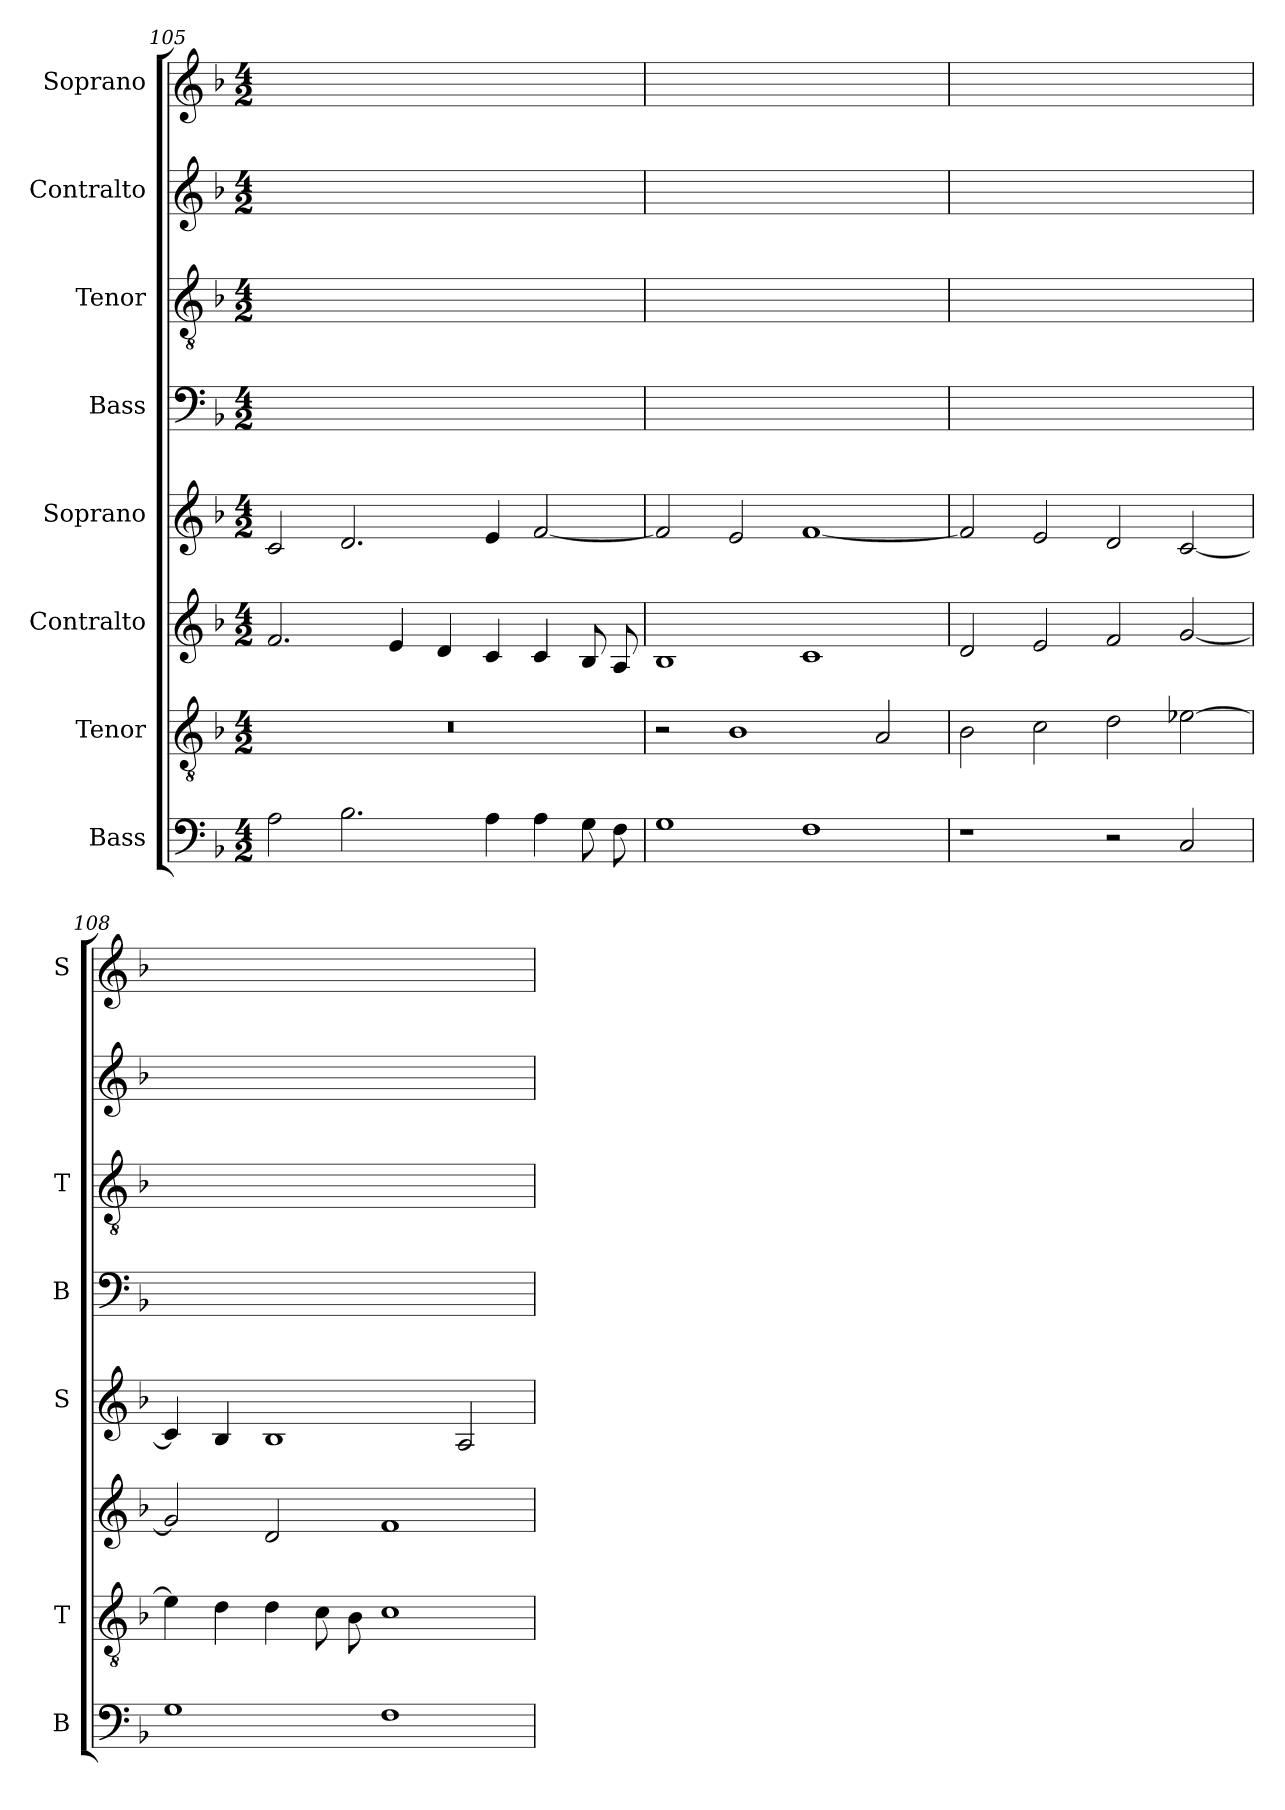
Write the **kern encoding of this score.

**kern	**kern	**kern	**kern	**kern	**kern	**kern	**kern
*part8	*part7	*part6	*part5	*part4	*part3	*part2	*part1
*staff8	*staff7	*staff6	*staff5	*staff4	*staff3	*staff2	*staff1
*I"Bass	*I"Tenor	*I"Contralto	*I"Soprano	*I"Bass	*I"Tenor	*I"Contralto	*I"Soprano
*I'B	*I'T	*	*I'S	*I'B	*I'T	*	*I'S
*clefF4	*clefGv2	*clefG2	*clefG2	*clefF4	*clefGv2	*clefG2	*clefG2
*k[b-]	*k[b-]	*k[b-]	*k[b-]	*k[b-]	*k[b-]	*k[b-]	*k[b-]
*F:ion	*F:ion	*F:ion	*F:ion	*F:ion	*F:ion	*F:ion	*F:ion
*M4/2	*M4/2	*M4/2	*M4/2	*M4/2	*M4/2	*M4/2	*M4/2
=105	=105	=105	=105	=105	=105	=105	=105
2A	0r	2.f	2c	0ryy	0ryy	0ryy	0ryy
2.B-	.	.	2.d	.	.	.	.
.	.	4e	.	.	.	.	.
.	.	4d	.	.	.	.	.
4A	.	4c	4e	.	.	.	.
4A	.	4c	[2f	.	.	.	.
8G	.	8B-	.	.	.	.	.
8F	.	8A	.	.	.	.	.
=106	=106	=106	=106	=106	=106	=106	=106
1G	2r	1B-	2f]	0ryy	0ryy	0ryy	0ryy
.	1B-	.	2e	.	.	.	.
1F	.	1c	[1f	.	.	.	.
.	2A	.	.	.	.	.	.
=107	=107	=107	=107	=107	=107	=107	=107
1r	2B-	2d	2f]	0ryy	0ryy	0ryy	0ryy
.	2c	2e	2e	.	.	.	.
2r	2d	2f	2d	.	.	.	.
2C	[2e-X	[2g	[2c	.	.	.	.
=108	=108	=108	=108	=108	=108	=108	=108
1G	4e-]	2g]	4c]	0ryy	0ryy	0ryy	0ryy
.	4d	.	4B-	.	.	.	.
.	4d	2d	1B-	.	.	.	.
.	8c	.	.	.	.	.	.
.	8B-	.	.	.	.	.	.
1F	1c	1f	.	.	.	.	.
.	.	.	2A	.	.	.	.
=	=	=	=	=	=	=	=
*-	*-	*-	*-	*-	*-	*-	*-
